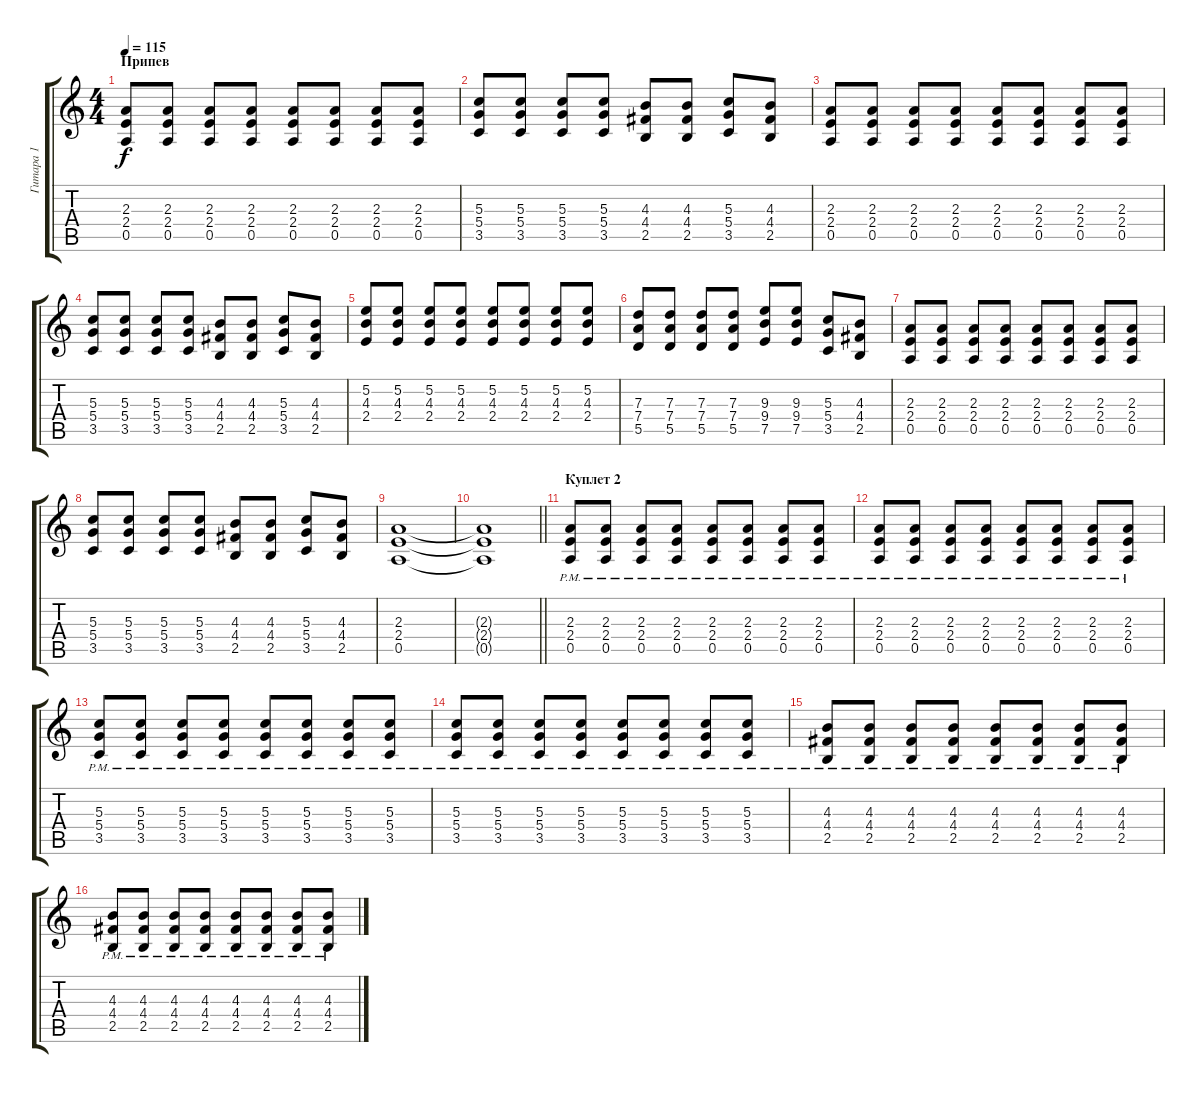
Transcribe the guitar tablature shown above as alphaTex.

\track ("Гитара 1" "Гитара 1") {instrument overdrivenguitar}
\staff {score tabs}
\tuning (E4 B3 G3 D3 A2 E2) {hide}
\ts (4 4)
\section ("" "Припев")
\tempo 115
\clef g2
\ks c
(2.3 2.4 0.5).8{dy f} (2.3 2.4 0.5).8 (2.3 2.4 0.5).8 (2.3 2.4 0.5).8 (2.3 2.4 0.5).8 (2.3 2.4 0.5).8 (2.3 2.4 0.5).8 (2.3 2.4 0.5).8 |
(5.3 5.4 3.5).8 (5.3 5.4 3.5).8 (5.3 5.4 3.5).8 (5.3 5.4 3.5).8 (4.3 4.4 2.5).8 (4.3 4.4 2.5).8 (5.3 5.4 3.5).8 (4.3 4.4 2.5).8 |
(2.3 2.4 0.5).8 (2.3 2.4 0.5).8 (2.3 2.4 0.5).8 (2.3 2.4 0.5).8 (2.3 2.4 0.5).8 (2.3 2.4 0.5).8 (2.3 2.4 0.5).8 (2.3 2.4 0.5).8 |
(5.3 5.4 3.5).8 (5.3 5.4 3.5).8 (5.3 5.4 3.5).8 (5.3 5.4 3.5).8 (4.3 4.4 2.5).8 (4.3 4.4 2.5).8 (5.3 5.4 3.5).8 (4.3 4.4 2.5).8 |
(5.2 4.3 2.4).8 (5.2 4.3 2.4).8 (5.2 4.3 2.4).8 (5.2 4.3 2.4).8 (5.2 4.3 2.4).8 (5.2 4.3 2.4).8 (5.2 4.3 2.4).8 (5.2 4.3 2.4).8 |
(7.3 7.4 5.5).8 (7.3 7.4 5.5).8 (7.3 7.4 5.5).8 (7.3 7.4 5.5).8 (9.3 9.4 7.5).8 (9.3 9.4 7.5).8 (5.3 5.4 3.5).8 (4.3 4.4 2.5).8 |
(2.3 2.4 0.5).8 (2.3 2.4 0.5).8 (2.3 2.4 0.5).8 (2.3 2.4 0.5).8 (2.3 2.4 0.5).8 (2.3 2.4 0.5).8 (2.3 2.4 0.5).8 (2.3 2.4 0.5).8 |
(5.3 5.4 3.5).8 (5.3 5.4 3.5).8 (5.3 5.4 3.5).8 (5.3 5.4 3.5).8 (4.3 4.4 2.5).8 (4.3 4.4 2.5).8 (5.3 5.4 3.5).8 (4.3 4.4 2.5).8 |
(2.3 2.4 0.5).1 |
\barLineRight lightlight
(2.3{t} 2.4{t} 0.5{t}).1 |
\section ("" "Куплет 2")
(2.3{pm} 2.4{pm} 0.5{pm}).8 (2.3{pm} 2.4{pm} 0.5{pm}).8 (2.3{pm} 2.4{pm} 0.5{pm}).8 (2.3{pm} 2.4{pm} 0.5{pm}).8 (2.3{pm} 2.4{pm} 0.5{pm}).8 (2.3{pm} 2.4{pm} 0.5{pm}).8 (2.3{pm} 2.4{pm} 0.5{pm}).8 (2.3{pm} 2.4{pm} 0.5{pm}).8 |
(2.3{pm} 2.4{pm} 0.5{pm}).8 (2.3{pm} 2.4{pm} 0.5{pm}).8 (2.3{pm} 2.4{pm} 0.5{pm}).8 (2.3{pm} 2.4{pm} 0.5{pm}).8 (2.3{pm} 2.4{pm} 0.5{pm}).8 (2.3{pm} 2.4{pm} 0.5{pm}).8 (2.3{pm} 2.4{pm} 0.5{pm}).8 (2.3{pm} 2.4{pm} 0.5{pm}).8 |
(5.3{pm} 5.4{pm} 3.5{pm}).8 (5.3{pm} 5.4{pm} 3.5{pm}).8 (5.3{pm} 5.4{pm} 3.5{pm}).8 (5.3{pm} 5.4{pm} 3.5{pm}).8 (5.3{pm} 5.4{pm} 3.5{pm}).8 (5.3{pm} 5.4{pm} 3.5{pm}).8 (5.3{pm} 5.4{pm} 3.5{pm}).8 (5.3{pm} 5.4{pm} 3.5{pm}).8 |
(5.3{pm} 5.4{pm} 3.5{pm}).8 (5.3{pm} 5.4{pm} 3.5{pm}).8 (5.3{pm} 5.4{pm} 3.5{pm}).8 (5.3{pm} 5.4{pm} 3.5{pm}).8 (5.3{pm} 5.4{pm} 3.5{pm}).8 (5.3{pm} 5.4{pm} 3.5{pm}).8 (5.3{pm} 5.4{pm} 3.5{pm}).8 (5.3{pm} 5.4{pm} 3.5{pm}).8 |
(4.3{pm} 4.4{pm} 2.5{pm}).8 (4.3{pm} 4.4{pm} 2.5{pm}).8 (4.3{pm} 4.4{pm} 2.5{pm}).8 (4.3{pm} 4.4{pm} 2.5{pm}).8 (4.3{pm} 4.4{pm} 2.5{pm}).8 (4.3{pm} 4.4{pm} 2.5{pm}).8 (4.3{pm} 4.4{pm} 2.5{pm}).8 (4.3{pm} 4.4{pm} 2.5{pm}).8 |
(4.3{pm} 4.4{pm} 2.5{pm}).8 (4.3{pm} 4.4{pm} 2.5{pm}).8 (4.3{pm} 4.4{pm} 2.5{pm}).8 (4.3{pm} 4.4{pm} 2.5{pm}).8 (4.3{pm} 4.4{pm} 2.5{pm}).8 (4.3{pm} 4.4{pm} 2.5{pm}).8 (4.3{pm} 4.4{pm} 2.5{pm}).8 (4.3{pm} 4.4{pm} 2.5{pm}).8
